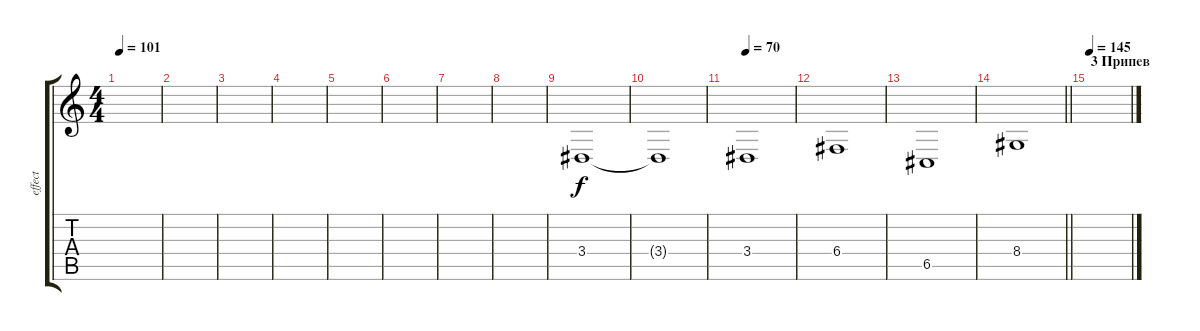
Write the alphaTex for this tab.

\track ("effect" "effect") {instrument stringensemble1}
\staff {score tabs}
\tuning (D4 A3 F3 C3 G2 D2) {hide}
\ts (4 4)
\tempo 101
\clef g2
\ks c
|
|
|
|
|
|
|
|
3.4.1 |
3.4{t}.1 |
\tempo 75
\tempo 70
3.4.1 |
6.4.1 |
6.5.1 |
\barLineRight lightlight
8.4.1 |
\section ("" "3 Припев")
\tempo 145
